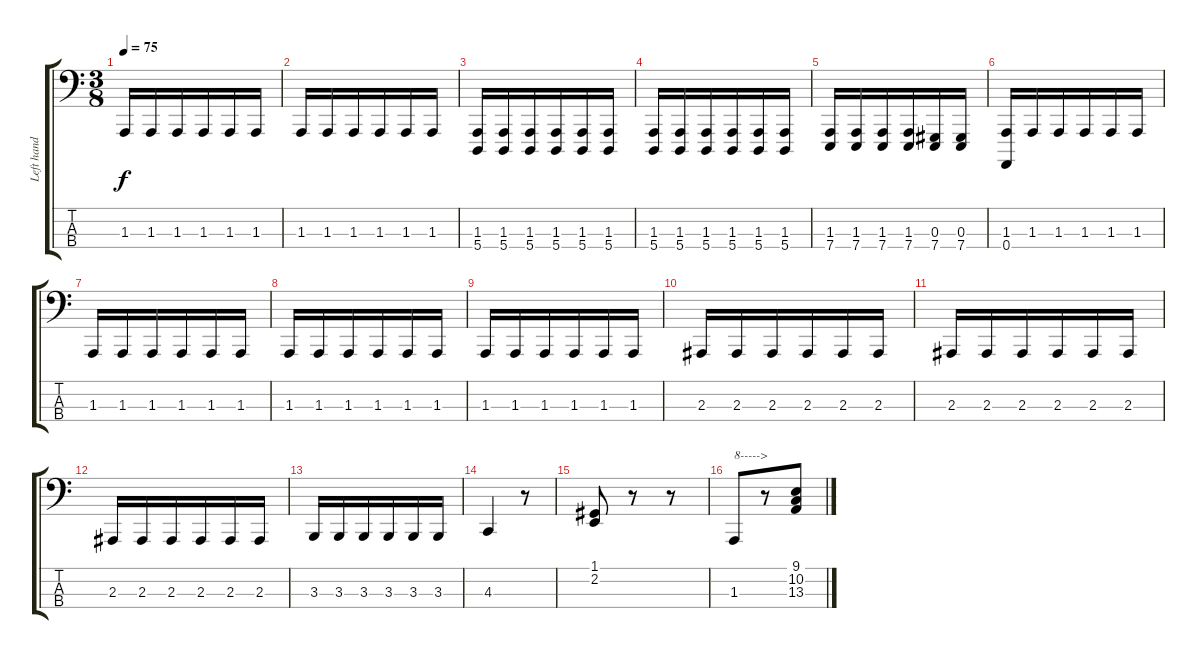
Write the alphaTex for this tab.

\track ("Left hand" "Left hand") {instrument acousticgrandpiano}
\staff {score tabs}
\tuning (G2 D2 Ab1 A0) {hide}
\ts (3 8)
\tempo 75
\clef f4
\ks c
1.3.16{dy f} 1.3.16 1.3.16 1.3.16 1.3.16 1.3.16 |
1.3.16 1.3.16 1.3.16 1.3.16 1.3.16 1.3.16 |
(1.3 5.4).16 (1.3 5.4).16 (1.3 5.4).16 (1.3 5.4).16 (1.3 5.4).16 (1.3 5.4).16 |
(1.3 5.4).16 (1.3 5.4).16 (1.3 5.4).16 (1.3 5.4).16 (1.3 5.4).16 (1.3 5.4).16 |
(1.3 7.4).16 (1.3 7.4).16 (1.3 7.4).16 (1.3 7.4).16 (0.3 7.4).16 (0.3 7.4).16 |
(1.3 0.4).16 1.3.16 1.3.16 1.3.16 1.3.16 1.3.16 |
1.3.16 1.3.16 1.3.16 1.3.16 1.3.16 1.3.16 |
1.3.16 1.3.16 1.3.16 1.3.16 1.3.16 1.3.16 |
1.3.16 1.3.16 1.3.16 1.3.16 1.3.16 1.3.16 |
2.3.16 2.3.16 2.3.16 2.3.16 2.3.16 2.3.16 |
2.3.16 2.3.16 2.3.16 2.3.16 2.3.16 2.3.16 |
2.3.16 2.3.16 2.3.16 2.3.16 2.3.16 2.3.16 |
3.3.16 3.3.16 3.3.16 3.3.16 3.3.16 3.3.16 |
4.3.4 r.8 |
(1.1 2.2).8 r.8 r.8 |
1.3.8{txt "8----->"} r.8 (9.1 10.2 13.3).8
